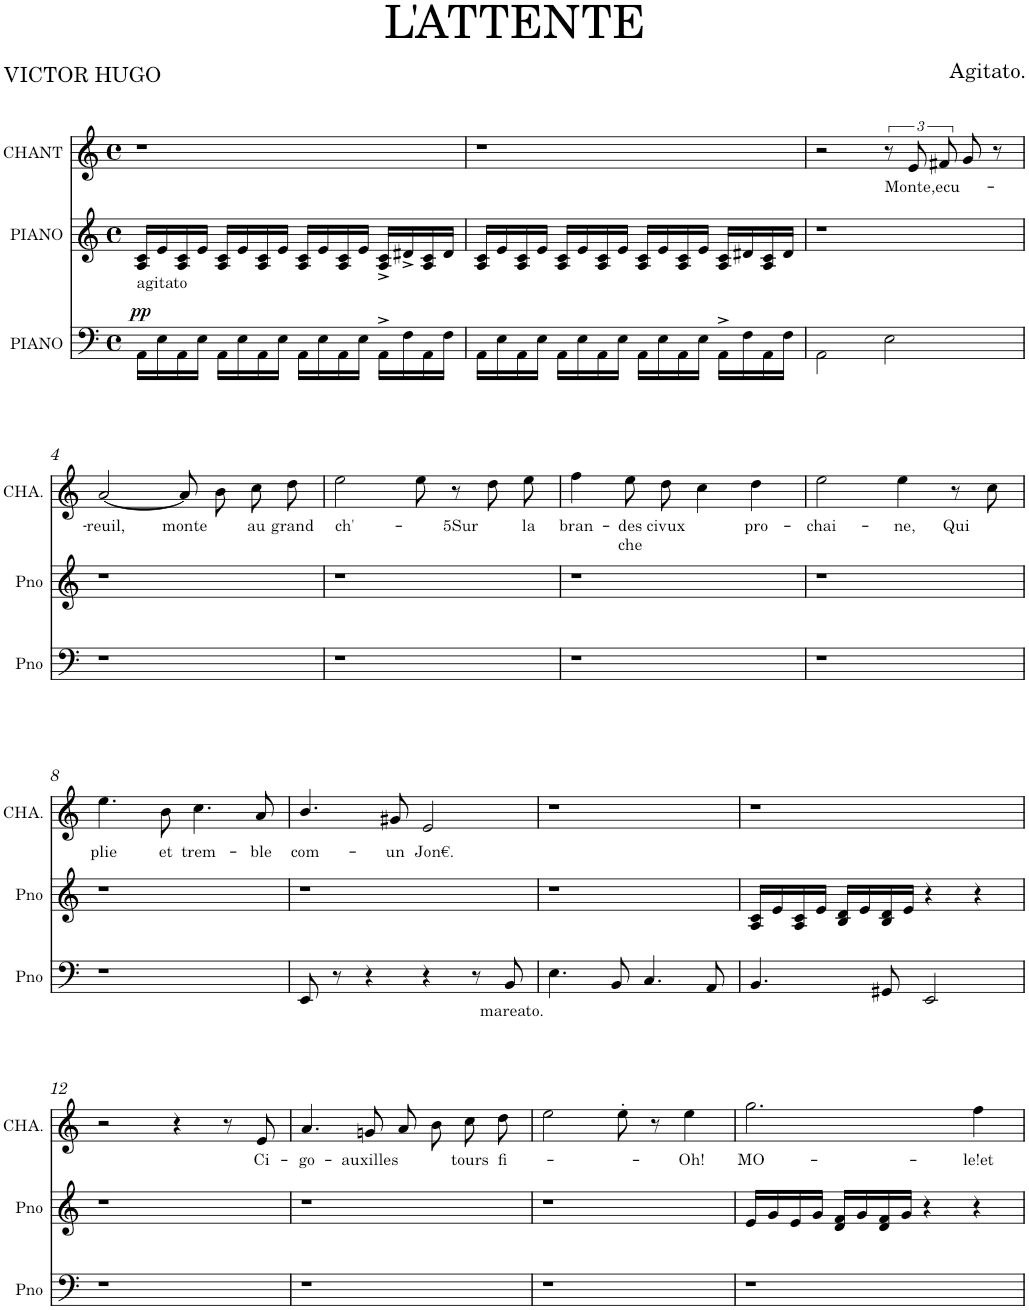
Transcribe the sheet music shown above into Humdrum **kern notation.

**kern	**text	**dynam	**kern	**text	**kern	**text	**text
*part3	*part3	*part3	*part2	*part2	*part1	*part1	*part1
*staff3	*staff3	*staff3	*staff2	*staff2	*staff1	*staff1	*staff1
*I"PIANO	*	*	*I"PIANO	*	*I"CHANT	*	*
*I'Pno	*	*	*I'Pno	*	*I'CHA.	*	*
*clefF4	*	*	*clefG2	*	*clefG2	*	*
*k[]	*	*	*k[]	*	*k[]	*	*
*M4/4	*	*	*M4/4	*	*M4/4	*	*
*met(c)	*	*	*met(c)	*	*met(c)	*	*
=1	=1	=1	=1	=1	=1	=1	=1
!	!	!LO:DY:a	!	!	!	!	!
16AA\LL	.	pp	16A/ 16c/LL	.	1r	.	.
!	!	!	!	!LO:LY:b	!	!	!
16E\	.	.	16e/	agitato	.	.	.
16AA\	.	.	16A/ 16c/	.	.	.	.
16E\JJ	.	.	16e/JJ	.	.	.	.
16AA\LL	.	.	16A/ 16c/LL	.	.	.	.
16E\	.	.	16e/	.	.	.	.
16AA\	.	.	16A/ 16c/	.	.	.	.
16E\JJ	.	.	16e/JJ	.	.	.	.
16AA\LL	.	.	16A/ 16c/LL	.	.	.	.
16E\	.	.	16e/	.	.	.	.
16AA\	.	.	16A/ 16c/	.	.	.	.
16E\JJ	.	.	16e/JJ	.	.	.	.
16AA^\LL	.	.	16A/^ 16c/^LL	.	.	.	.
16F\	.	.	16d#X^/	.	.	.	.
16AA\	.	.	16A/ 16c/	.	.	.	.
16F\JJ	.	.	16d#/JJ	.	.	.	.
=2	=2	=2	=2	=2	=2	=2	=2
16AA\LL	.	.	16A/ 16c/LL	.	1r	.	.
16E\	.	.	16e/	.	.	.	.
16AA\	.	.	16A/ 16c/	.	.	.	.
16E\JJ	.	.	16e/JJ	.	.	.	.
16AA\LL	.	.	16A/ 16c/LL	.	.	.	.
16E\	.	.	16e/	.	.	.	.
16AA\	.	.	16A/ 16c/	.	.	.	.
16E\JJ	.	.	16e/JJ	.	.	.	.
16AA\LL	.	.	16A/ 16c/LL	.	.	.	.
16E\	.	.	16e/	.	.	.	.
16AA\	.	.	16A/ 16c/	.	.	.	.
16E\JJ	.	.	16e/JJ	.	.	.	.
16AA^\LL	.	.	16A/ 16c/LL	.	.	.	.
16F\	.	.	16d#X/	.	.	.	.
16AA\	.	.	16A/ 16c/	.	.	.	.
16F\JJ	.	.	16d#/JJ	.	.	.	.
=3	=3	=3	=3	=3	=3	=3	=3
2AA\	.	.	1r	.	2r	.	.
!	!	!	!	!	!	!LO:LY:b	!
2E\	.	.	.	.	12r	Monte,ecu­-	.
.	.	.	.	.	12e/L	.	.
.	.	.	.	.	12f#X/J	.	.
.	.	.	.	.	8g/	.	.
.	.	.	.	.	8r	.	.
!!LO:LB:g=z
=4	=4	=4	=4	=4	=4	=4	=4
!	!	!	!	!	!	!LO:LY:b	!
1r	.	.	1r	.	[2a/	-reuil,	.
!	!	!	!	!	!	!LO:LY:b	!
.	.	.	.	.	8a/L]	monte	.
.	.	.	.	.	8b/J	.	.
!	!	!	!	!	!	!LO:LY:b	!
.	.	.	.	.	8cc\L	au	.
!	!	!	!	!	!	!LO:LY:b	!
.	.	.	.	.	8dd\J	grand	.
=5	=5	=5	=5	=5	=5	=5	=5
!	!	!	!	!	!	!LO:LY:b	!
1r	.	.	1r	.	2ee\	ch'-	.
.	.	.	.	.	8ee\	.	.
!	!	!	!	!	!	!LO:LY:b	!
.	.	.	.	.	8r	-5Sur	.
.	.	.	.	.	8dd\L	.	.
!	!	!	!	!	!	!LO:LY:b	!
.	.	.	.	.	8ee\J	la	.
=6	=6	=6	=6	=6	=6	=6	=6
!	!	!	!	!	!	!LO:LY:b	!
1r	.	.	1r	.	4ff\	bran-	.
!	!	!	!	!	!	!LO:LY:b	!LO:LY:b
.	.	.	.	.	8ee\L	-des	che
!	!	!	!	!	!	!LO:LY:b	!
.	.	.	.	.	8dd\J	civux	.
.	.	.	.	.	4cc\	.	.
!	!	!	!	!	!	!LO:LY:b	!
.	.	.	.	.	4dd\	pro-	.
=7	=7	=7	=7	=7	=7	=7	=7
!	!	!	!	!	!	!LO:LY:b	!
1r	.	.	1r	.	2ee\	-chai-	.
!	!	!	!	!	!	!LO:LY:b	!
.	.	.	.	.	4ee\	-ne,	.
!	!	!	!	!	!	!LO:LY:b	!
.	.	.	.	.	8r	Qui	.
.	.	.	.	.	8cc\	.	.
!!LO:LB:g=z
=8	=8	=8	=8	=8	=8	=8	=8
!	!	!	!	!	!	!LO:LY:b	!
1r	.	.	1r	.	4.ee\	plie	.
!	!	!	!	!	!	!LO:LY:b	!
.	.	.	.	.	8b\	et	.
!	!	!	!	!	!	!LO:LY:b	!
.	.	.	.	.	4.cc\	trem-	.
!	!	!	!	!	!	!LO:LY:b	!
.	.	.	.	.	8a/	-ble	.
=9	=9	=9	=9	=9	=9	=9	=9
!	!	!	!	!	!	!LO:LY:b	!
8EE/	.	.	1r	.	4.b/	com-	.
8r	.	.	.	.	.	.	.
4r	.	.	.	.	.	.	.
!	!	!	!	!	!	!LO:LY:b	!
.	.	.	.	.	8g#X/	-un	.
!	!	!	!	!	!	!LO:LY:b	!
4r	.	.	.	.	2e/	Jon€.	.
8r	.	.	.	.	.	.	.
!	!LO:LY:b	!	!	!	!	!	!
8BB/	mareato.	.	.	.	.	.	.
=10	=10	=10	=10	=10	=10	=10	=10
4.E\	.	.	1r	.	1r	.	.
8BB/	.	.	.	.	.	.	.
4.C/	.	.	.	.	.	.	.
8AA/	.	.	.	.	.	.	.
=11	=11	=11	=11	=11	=11	=11	=11
4.BB/	.	.	16A/ 16c/LL	.	1r	.	.
.	.	.	16e/	.	.	.	.
.	.	.	16A/ 16c/	.	.	.	.
.	.	.	16e/JJ	.	.	.	.
.	.	.	16B/ 16d/LL	.	.	.	.
.	.	.	16e/	.	.	.	.
8GG#X/	.	.	16B/ 16d/	.	.	.	.
.	.	.	16e/JJ	.	.	.	.
2EE/	.	.	4r	.	.	.	.
.	.	.	4r	.	.	.	.
!!LO:LB:g=z
=12	=12	=12	=12	=12	=12	=12	=12
1r	.	.	1r	.	2r	.	.
.	.	.	.	.	4r	.	.
.	.	.	.	.	8r	.	.
!	!	!	!	!	!	!LO:LY:b	!
.	.	.	.	.	8e/	Ci-	.
=13	=13	=13	=13	=13	=13	=13	=13
!	!	!	!	!	!	!LO:LY:b	!
1r	.	.	1r	.	4.a/	-go-	.
!	!	!	!	!	!	!LO:LY:b	!
.	.	.	.	.	8gn/	-auxilles	.
.	.	.	.	.	8a/L	.	.
.	.	.	.	.	8b/J	.	.
!	!	!	!	!	!	!LO:LY:b	!
.	.	.	.	.	8cc\L	tours	.
!	!	!	!	!	!	!LO:LY:b	!
.	.	.	.	.	8dd\J	fi-	.
=14	=14	=14	=14	=14	=14	=14	=14
1r	.	.	1r	.	2ee\	.	.
.	.	.	.	.	8ee'\	.	.
.	.	.	.	.	8r	.	.
!	!	!	!	!	!	!LO:LY:b	!
.	.	.	.	.	4ee\	-Oh!	.
=15	=15	=15	=15	=15	=15	=15	=15
!	!	!	!	!	!	!LO:LY:b	!
1r	.	.	16e/LL	.	2.gg\	MO-	.
.	.	.	16g/	.	.	.	.
.	.	.	16e/	.	.	.	.
.	.	.	16g/JJ	.	.	.	.
.	.	.	16d/ 16f/LL	.	.	.	.
.	.	.	16g/	.	.	.	.
.	.	.	16d/ 16f/	.	.	.	.
.	.	.	16g/JJ	.	.	.	.
.	.	.	4r	.	.	.	.
!	!	!	!	!	!	!LO:LY:b	!
.	.	.	4r	.	4ff\	-le!et	.
=	=	=	=	=	=	=	=
*-	*-	*-	*-	*-	*-	*-	*-
